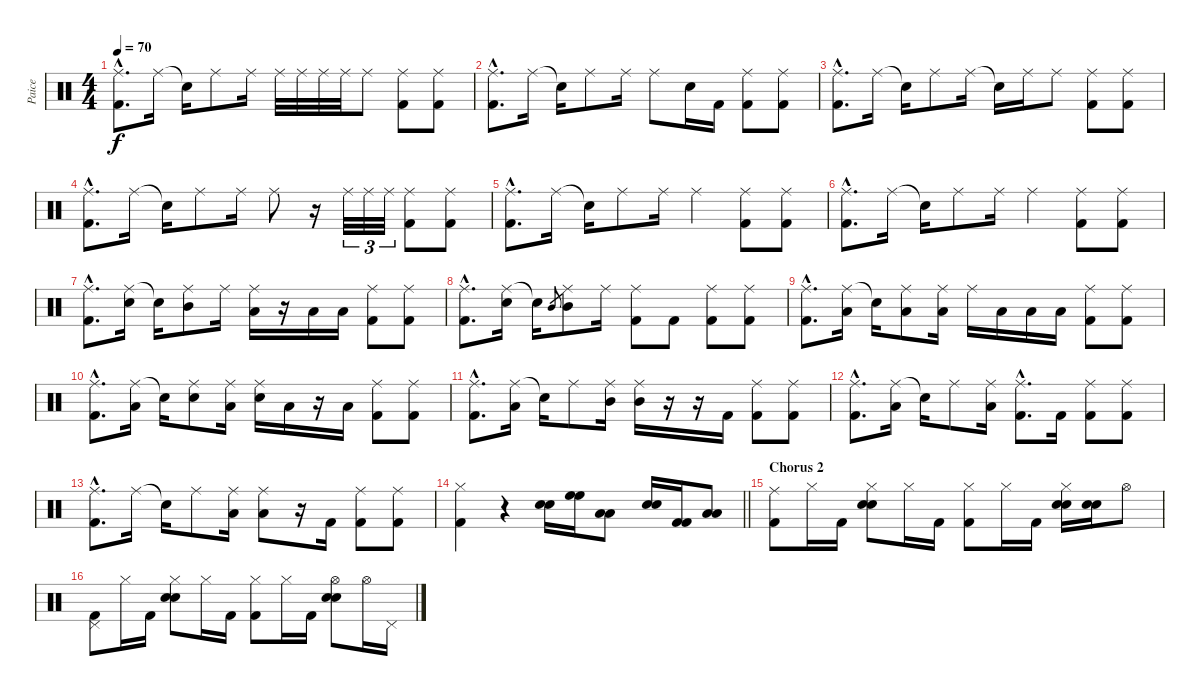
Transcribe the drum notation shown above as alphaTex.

\track ("Paice" "Paice") {instrument percussion}
\staff {score}
\articulation defaults
\ts (4 4)
\tempo 70
\clef neutral
\ks c
("Ride (middle)"{hac} "Kick (hit) 2"{hac}).8{d dy f} "Ride (middle)".16 "Snare (hit)"{t}.16 "Ride (middle)".8 "Ride (middle)".16 "Ride (middle)".32 "Ride (middle)".32 "Ride (middle)".32 "Ride (middle)".32 "Ride (middle)".8 ("Ride (middle)" "Kick (hit) 2").8 ("Ride (middle)" "Kick (hit) 2").8 |
("Ride (middle)"{hac} "Kick (hit) 2"{hac}).8{d} "Ride (middle)".16 "Snare (hit)"{t}.16 "Ride (middle)".8 "Ride (middle)".16 "Ride (middle)".8 "Snare (hit)"{x}.16 "Kick (hit) 2".16 ("Ride (middle)" "Kick (hit) 2").8 ("Ride (middle)" "Kick (hit) 2").8 |
("Ride (middle)"{hac} "Kick (hit) 2"{hac}).8{d} "Ride (middle)".16 "Snare (hit)"{t}.16 "Ride (middle)".8 "Ride (middle)".16 "Snare (hit)"{t}.16 "Ride (middle)".16 "Ride (middle)".8 ("Ride (middle)" "Kick (hit) 2").8 ("Ride (middle)" "Kick (hit) 2").8 |
("Ride (middle)"{hac} "Kick (hit) 2"{hac}).8{d} "Ride (middle)".16 "Snare (hit)"{t}.16 "Ride (middle)".8 "Ride (middle)".16 "Ride (middle)".8 r.16 "Ride (middle)".32{tu (3 2)} "Ride (middle)".32{tu (3 2)} "Ride (middle)".32{tu (3 2)} ("Ride (middle)" "Kick (hit) 2").8 ("Ride (middle)" "Kick (hit) 2").8 |
("Ride (middle)"{hac} "Kick (hit) 2"{hac}).8{d} "Ride (middle)".16 "Snare (hit)"{t}.16 "Ride (middle)".8 "Ride (middle)".16 "Ride (middle)".4 ("Ride (middle)" "Kick (hit) 2").8 ("Ride (middle)" "Kick (hit) 2").8 |
("Ride (middle)"{hac} "Kick (hit) 2"{hac}).8{d} "Ride (middle)".16 "Snare (hit)"{t}.16 "Ride (middle)".8 "Ride (middle)".16 "Ride (middle)".4 ("Ride (middle)" "Kick (hit) 2").8 ("Ride (middle)" "Kick (hit) 2").8 |
("Ride (middle)"{hac} "Kick (hit) 2"{hac}).8{d} ("Ride (middle)" "Electric Snare (hit)").16 "Snare (hit)"{t}.16 ("Ride (middle)" "Mid Tom (hit)").8 "Ride (middle)".16 ("Ride (middle)" "Low Tom (hit)").16 r.16 "Low Tom (hit)".16 "Low Tom (hit)".16 ("Ride (middle)" "Kick (hit) 2").8 ("Ride (middle)" "Kick (hit) 2").8 |
("Ride (middle)"{hac} "Kick (hit) 2"{hac}).8{d} ("Ride (middle)" "Electric Snare (hit)").16 "Snare (hit)"{t}.16 "Mid Tom (hit)".8{gr} ("Ride (middle)" "Mid Tom (hit)").8 "Ride (middle)".16 ("Ride (middle)" "Kick (hit) 2").8 "Kick (hit) 2".8 ("Ride (middle)" "Kick (hit) 2").8 ("Ride (middle)" "Kick (hit) 2").8 |
("Ride (middle)"{hac} "Kick (hit) 2"{hac}).8{d} ("Ride (middle)" "Low Tom (hit)").16 "Snare (hit)"{t}.16 ("Ride (middle)" "Low Tom (hit)").8 ("Ride (middle)" "Low Tom (hit)").16 "Ride (middle)".16 "Low Tom (hit)".16 "Low Tom (hit)".16 "Low Tom (hit)".16 ("Ride (middle)" "Kick (hit) 2").8 ("Ride (middle)" "Kick (hit) 2").8 |
("Ride (middle)"{hac} "Kick (hit) 2"{hac}).8{d} ("Ride (middle)" "Low Tom (hit)").16 "Snare (hit)"{t}.16 ("Ride (middle)" "Electric Snare (hit)").8 ("Ride (middle)" "Low Floor Tom (hit)").16 ("Ride (middle)" "Electric Snare (hit)").16 "Low Tom (hit)".16 r.16 "Low Tom (hit)".16 ("Ride (middle)" "Kick (hit) 2").8 ("Ride (middle)" "Kick (hit) 2").8 |
("Ride (middle)"{hac} "Kick (hit) 2"{hac}).8{d} ("Ride (middle)" "Low Tom (hit)").16 "Snare (hit)"{t}.16 "Ride (middle)".8 ("Ride (middle)" "Mid Tom (hit)").16 ("Ride (middle)" "Mid Tom (hit)").16 r.16 r.16 "Kick (hit) 2".16 ("Ride (middle)" "Kick (hit) 2").8 ("Ride (middle)" "Kick (hit) 2").8 |
("Ride (middle)"{hac} "Kick (hit) 2"{hac}).8{d} ("Ride (middle)" "Low Tom (hit)").16 "Snare (hit)"{t}.16 "Ride (middle)".8 ("Ride (middle)" "Low Tom (hit)").16 ("Ride (middle)"{hac} "Kick (hit) 2"{hac}).8{d} "Kick (hit) 2".16 ("Ride (middle)" "Kick (hit) 2").8 ("Ride (middle)" "Kick (hit) 2").8 |
("Ride (middle)"{hac} "Kick (hit) 2"{hac}).8{d} "Ride (middle)".16 "Snare (hit)"{t}.16 "Ride (middle)".8 ("Ride (middle)" "Low Tom (hit)").16 ("Ride (middle)" "Low Tom (hit)").8 r.16 "Kick (hit) 2".16 ("Ride (middle)" "Kick (hit) 2").8 ("Ride (middle)" "Kick (hit) 2").8 |
\barLineRight lightlight
("Hi-Hat (closed)" "Kick (hit) 2").4 r.4 ("Electric Snare (hit)" "Electric Snare (hit)").16 ("High Floor Tom (hit)" "High Floor Tom (hit)").16 ("Low Tom (hit)" "Low Tom (hit)").8 ("Electric Snare (hit)" "Electric Snare (hit)").16 ("Kick (hit) 2" "Kick (hit) 2").16 ("Low Tom (hit)" "Low Tom (hit)").8 |
\section ("" "Chorus 2")
("Ride (middle)" "Kick (hit) 2").8 "Hi-Hat (closed)".16 "Kick (hit) 2".16 ("Hi-Hat (closed)" "Electric Snare (hit)" "Electric Snare (hit)").8 "Hi-Hat (closed)".16 "Kick (hit) 2".16 ("Hi-Hat (closed)" "Kick (hit) 2").8 "Hi-Hat (closed)".16 "Kick (hit) 2".16 ("Hi-Hat (closed)" "Electric Snare (hit)" "Electric Snare (hit)").16 ("Electric Snare (hit)" "Electric Snare (hit)").16 "Hi-Hat (open)".8 |
("Pedal Hi-Hat (hit)" "Kick (hit) 2").8 "Hi-Hat (closed)".16 "Kick (hit) 2".16 ("Hi-Hat (closed)" "Electric Snare (hit)" "Electric Snare (hit)").8 "Hi-Hat (closed)".16 "Kick (hit) 2".16 ("Hi-Hat (closed)" "Kick (hit) 2").8 "Hi-Hat (closed)".16 "Kick (hit) 2".16 ("Hi-Hat (open)" "Electric Snare (hit)" "Electric Snare (hit)").8 "Hi-Hat (open)".16 "Pedal Hi-Hat (hit)".16
